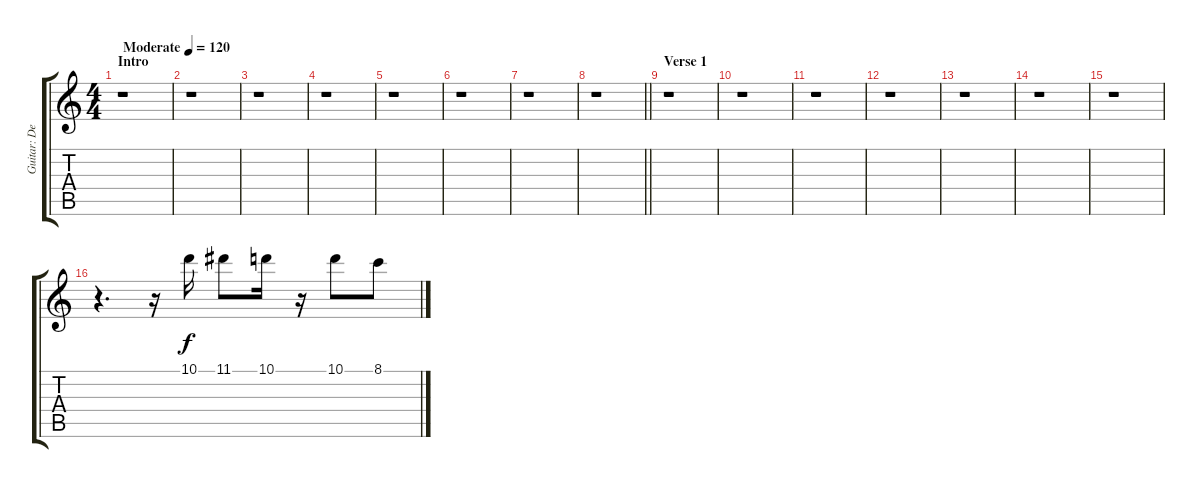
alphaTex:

\track ("Guitar: Dean Parks" "Guitar: De") {instrument overdrivenguitar}
\staff {score tabs}
\tuning (E4 B3 G3 D3 A2 E2) {hide}
\ts (4 4)
\section ("" "Intro")
\tempo (120 "Moderate")
\clef g2
\ks c
r.1{dy f instrument overdrivenguitar} |
r.1 |
r.1 |
r.1 |
r.1 |
r.1 |
r.1 |
\barLineRight lightlight
r.1 |
\section ("" "Verse 1")
r.1 |
r.1 |
r.1 |
r.1 |
r.1 |
r.1 |
r.1 |
r.4{d} r.16 10.1.16 11.1.8 10.1.16 r.16 10.1.8 8.1.8
